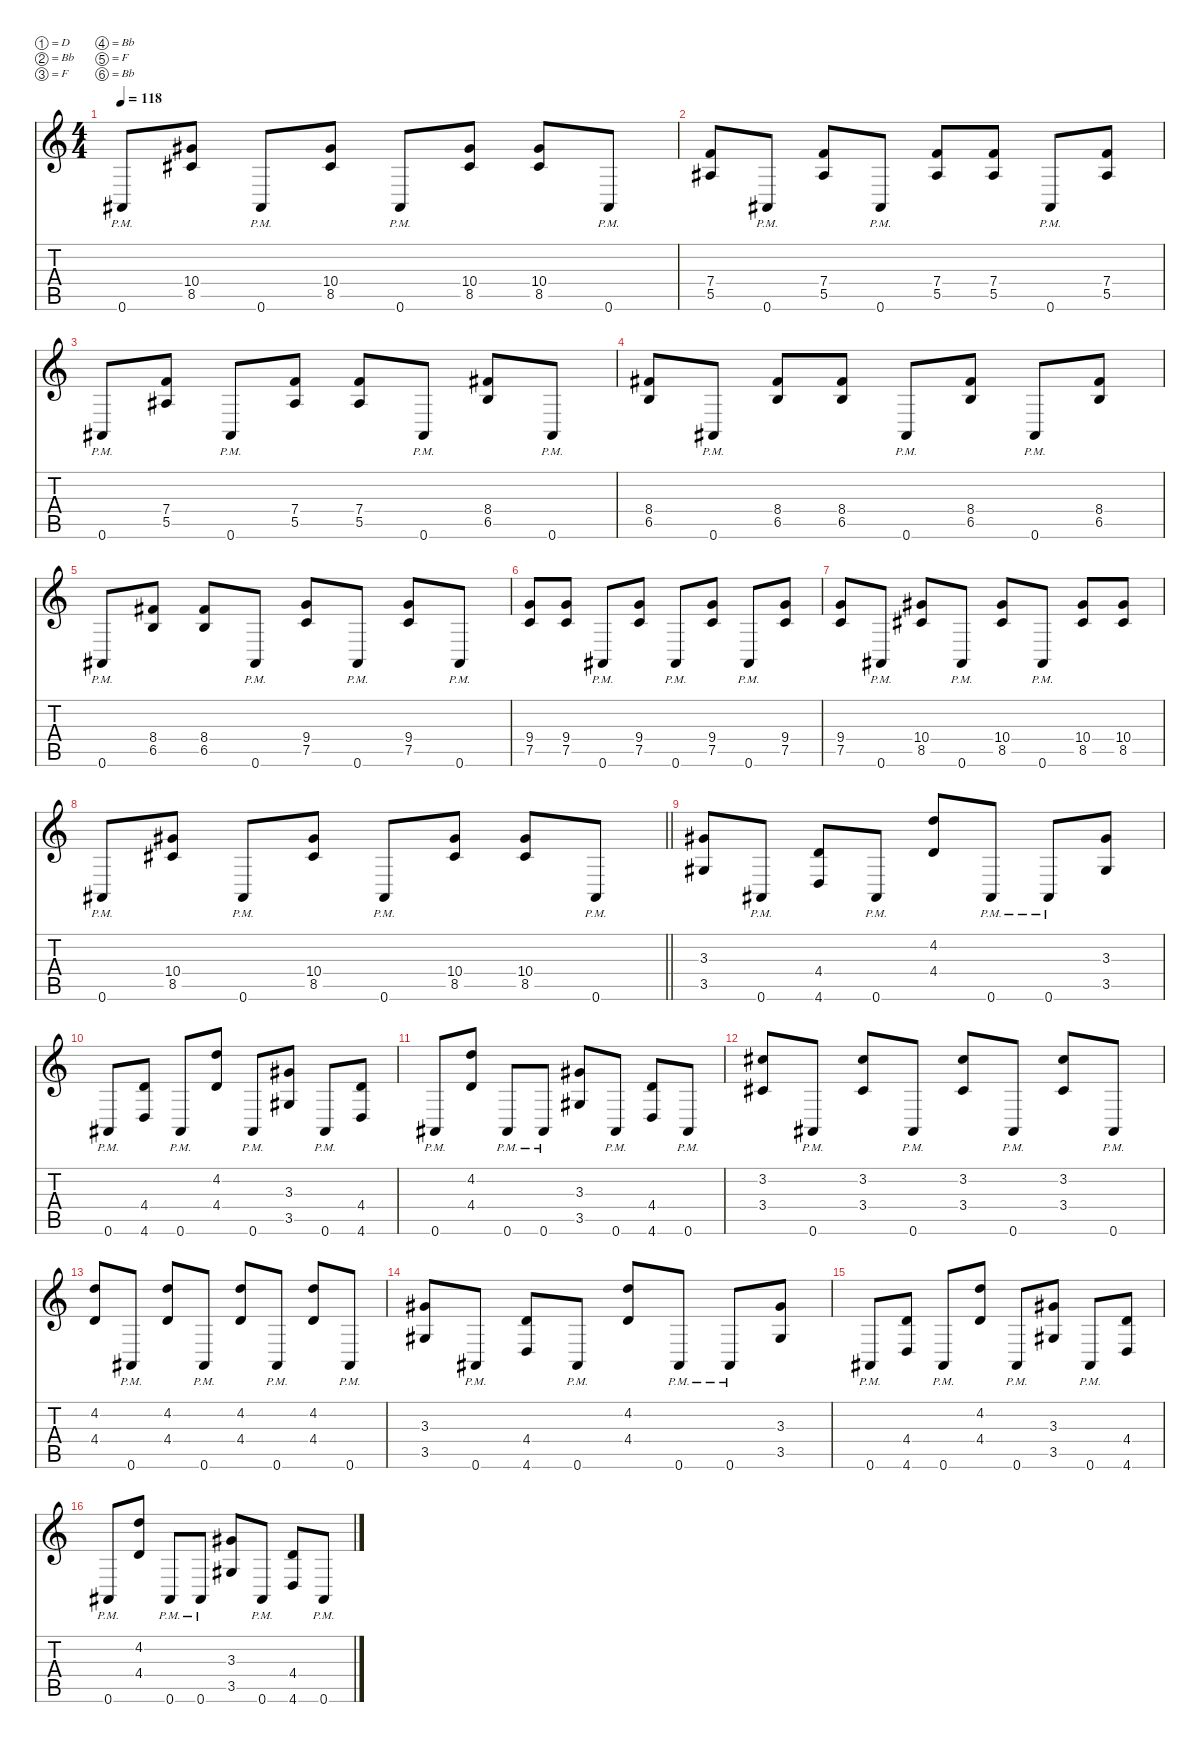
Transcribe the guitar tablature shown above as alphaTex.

\defaultSystemsLayout 4
\hideDynamics
\bracketExtendMode nobrackets
\singleTrackTrackNamePolicy hidden
\multiTrackTrackNamePolicy hidden
\firstSystemTrackNameMode fullname
\otherSystemsTrackNameOrientation horizontal
\track ("Guitar 1" "jz.guit.") {defaultSystemsLayout 8 instrument electricguitarjazz}
\staff {score tabs}
\tuning (D4 Bb3 F3 Bb2 F2 Bb1)
\ts (4 4)
\tempo 118
\clef g2
\ks c
0.6{pm acc #}.8{dy f beam Up} (10.4{acc #} 8.5{acc #}).8{beam Up} 0.6{pm acc #}.8{beam Up} (10.4{acc #} 8.5{acc #}).8{beam Up} 0.6{pm acc #}.8{beam Up} (10.4{acc #} 8.5{acc #}).8{beam Up} (10.4{acc #} 8.5{acc #}).8{beam Up} 0.6{pm acc #}.8{beam Up} |
(7.4 5.5{acc #}).8{beam Up} 0.6{pm acc #}.8{beam Up} (7.4 5.5{acc #}).8{beam Up} 0.6{pm acc #}.8{beam Up} (7.4 5.5{acc #}).8{beam Up} (7.4 5.5{acc #}).8{beam Up} 0.6{pm acc #}.8{beam Up} (7.4 5.5{acc #}).8{beam Up} |
0.6{pm acc #}.8{beam Up} (7.4 5.5{acc #}).8{beam Up} 0.6{pm acc #}.8{beam Up} (7.4 5.5{acc #}).8{beam Up} (7.4 5.5{acc #}).8{beam Up} 0.6{pm acc #}.8{beam Up} (8.4{acc #} 6.5).8{beam Up} 0.6{pm acc #}.8{beam Up} |
(8.4{acc #} 6.5).8{beam Up} 0.6{pm acc #}.8{beam Up} (8.4{acc #} 6.5).8{beam Up} (8.4{acc #} 6.5).8{beam Up} 0.6{pm acc #}.8{beam Up} (8.4{acc #} 6.5).8{beam Up} 0.6{pm acc #}.8{beam Up} (8.4{acc #} 6.5).8{beam Up} |
0.6{pm acc #}.8{beam Up} (8.4{acc #} 6.5).8{beam Up} (8.4{acc #} 6.5).8{beam Up} 0.6{pm acc #}.8{beam Up} (9.4 7.5).8{beam Up} 0.6{pm acc #}.8{beam Up} (9.4 7.5).8{beam Up} 0.6{pm acc #}.8{beam Up} |
(9.4 7.5).8{beam Up} (9.4 7.5).8{beam Up} 0.6{pm acc #}.8{beam Up} (9.4 7.5).8{beam Up} 0.6{pm acc #}.8{beam Up} (9.4 7.5).8{beam Up} 0.6{pm acc #}.8{beam Up} (9.4 7.5).8{beam Up} |
(9.4 7.5).8{beam Up} 0.6{pm acc #}.8{beam Up} (10.4{acc #} 8.5{acc #}).8{beam Up} 0.6{pm acc #}.8{beam Up} (10.4{acc #} 8.5{acc #}).8{beam Up} 0.6{pm acc #}.8{beam Up} (10.4{acc #} 8.5{acc #}).8{beam Up} (10.4{acc #} 8.5{acc #}).8{beam Up} |
\barLineRight lightlight
0.6{pm acc #}.8{beam Up} (10.4{acc #} 8.5{acc #}).8{beam Up} 0.6{pm acc #}.8{beam Up} (10.4{acc #} 8.5{acc #}).8{beam Up} 0.6{pm acc #}.8{beam Up} (10.4{acc #} 8.5{acc #}).8{beam Up} (10.4{acc #} 8.5{acc #}).8{beam Up} 0.6{pm acc #}.8{beam Up} |
(3.3{acc #} 3.5{acc #}).8{beam Up} 0.6{pm acc #}.8{beam Up} (4.4 4.6).8{beam Up} 0.6{pm acc #}.8{beam Up} (4.2 4.4).8{beam Up} 0.6{pm acc #}.8{beam Up} 0.6{pm acc #}.8{beam Up} (3.3{acc #} 3.5{acc #}).8{beam Up} |
0.6{pm acc #}.8{beam Up} (4.4 4.6).8{beam Up} 0.6{pm acc #}.8{beam Up} (4.2 4.4).8{beam Up} 0.6{pm acc #}.8{beam Up} (3.3{acc #} 3.5{acc #}).8{beam Up} 0.6{pm acc #}.8{beam Up} (4.4 4.6).8{beam Up} |
0.6{pm acc #}.8{beam Up} (4.2 4.4).8{beam Up} 0.6{pm acc #}.8{beam Up} 0.6{pm acc #}.8{beam Up} (3.3{acc #} 3.5{acc #}).8{beam Up} 0.6{pm acc #}.8{beam Up} (4.4 4.6).8{beam Up} 0.6{pm acc #}.8{beam Up} |
(3.2{acc #} 3.4{acc #}).8{beam Up} 0.6{pm acc #}.8{beam Up} (3.2{acc #} 3.4{acc #}).8{beam Up} 0.6{pm acc #}.8{beam Up} (3.2{acc #} 3.4{acc #}).8{beam Up} 0.6{pm acc #}.8{beam Up} (3.2{acc #} 3.4{acc #}).8{beam Up} 0.6{pm acc #}.8{beam Up} |
(4.2 4.4).8{beam Up} 0.6{pm acc #}.8{beam Up} (4.2 4.4).8{beam Up} 0.6{pm acc #}.8{beam Up} (4.2 4.4).8{beam Up} 0.6{pm acc #}.8{beam Up} (4.2 4.4).8{beam Up} 0.6{pm acc #}.8{beam Up} |
(3.3{acc #} 3.5{acc #}).8{beam Up} 0.6{pm acc #}.8{beam Up} (4.4 4.6).8{beam Up} 0.6{pm acc #}.8{beam Up} (4.2 4.4).8{beam Up} 0.6{pm acc #}.8{beam Up} 0.6{pm acc #}.8{beam Up} (3.3{acc #} 3.5{acc #}).8{beam Up} |
0.6{pm acc #}.8{beam Up} (4.4 4.6).8{beam Up} 0.6{pm acc #}.8{beam Up} (4.2 4.4).8{beam Up} 0.6{pm acc #}.8{beam Up} (3.3{acc #} 3.5{acc #}).8{beam Up} 0.6{pm acc #}.8{beam Up} (4.4 4.6).8{beam Up} |
0.6{pm acc #}.8{beam Up} (4.2 4.4).8{beam Up} 0.6{pm acc #}.8{beam Up} 0.6{pm acc #}.8{beam Up} (3.3{acc #} 3.5{acc #}).8{beam Up} 0.6{pm acc #}.8{beam Up} (4.4 4.6).8{beam Up} 0.6{pm acc #}.8{beam Up}
